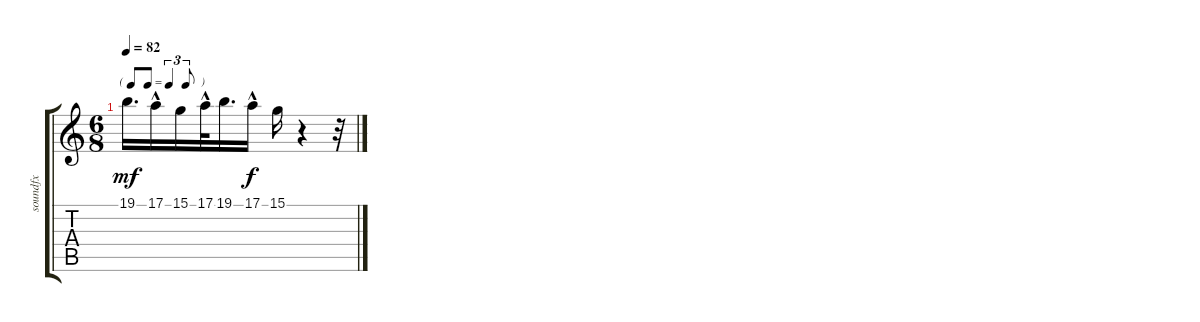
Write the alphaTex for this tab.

\track ("soundfx" "soundfx") {instrument seashore}
\staff {score tabs}
\tuning (E4 B3 G3 D3 A2 E2) {hide}
\ts (6 8)
\tf triplet8th
\tempo 82
\clef g2
\ks c
19.1.16{d dy mf} 17.1{hac}.16 15.1.16 17.1{hac}.32 19.1.16{d} 17.1{hac}.16{dy f} 15.1.16 r.4 r.32
